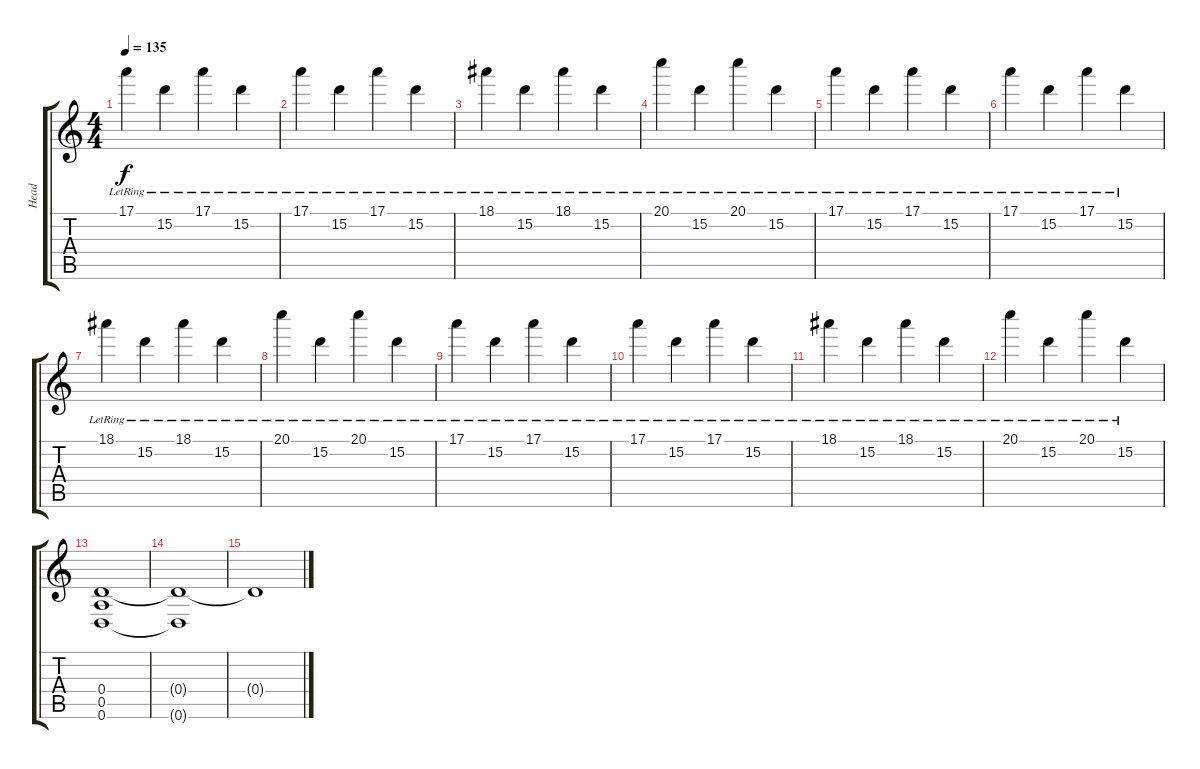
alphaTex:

\track ("Head" "Head") {instrument distortionguitar}
\staff {score tabs}
\tuning (E4 B3 G3 D3 A2 D2) {hide}
\ts (4 4)
\tempo 135
\clef g2
\ks c
17.1{lr}.4{dy f volume 16} 15.2{lr}.4 17.1{lr}.4 15.2{lr}.4 |
17.1{lr}.4 15.2{lr}.4 17.1{lr}.4 15.2{lr}.4 |
18.1{lr}.4 15.2{lr}.4 18.1{lr}.4 15.2{lr}.4 |
20.1{lr}.4 15.2{lr}.4 20.1{lr}.4 15.2{lr}.4 |
17.1{lr}.4{volume 16} 15.2{lr}.4 17.1{lr}.4 15.2{lr}.4 |
17.1{lr}.4 15.2{lr}.4 17.1{lr}.4 15.2{lr}.4 |
18.1{lr}.4 15.2{lr}.4 18.1{lr}.4 15.2{lr}.4 |
20.1{lr}.4 15.2{lr}.4 20.1{lr}.4 15.2{lr}.4 |
17.1{lr}.4{volume 16} 15.2{lr}.4 17.1{lr}.4 15.2{lr}.4 |
17.1{lr}.4 15.2{lr}.4 17.1{lr}.4 15.2{lr}.4 |
18.1{lr}.4 15.2{lr}.4 18.1{lr}.4 15.2{lr}.4 |
20.1{lr}.4 15.2{lr}.4 20.1{lr}.4 15.2{lr}.4 |
(0.4 0.5 0.6).1 |
(0.4{t} 0.6{t}).1 |
0.4{t}.1
